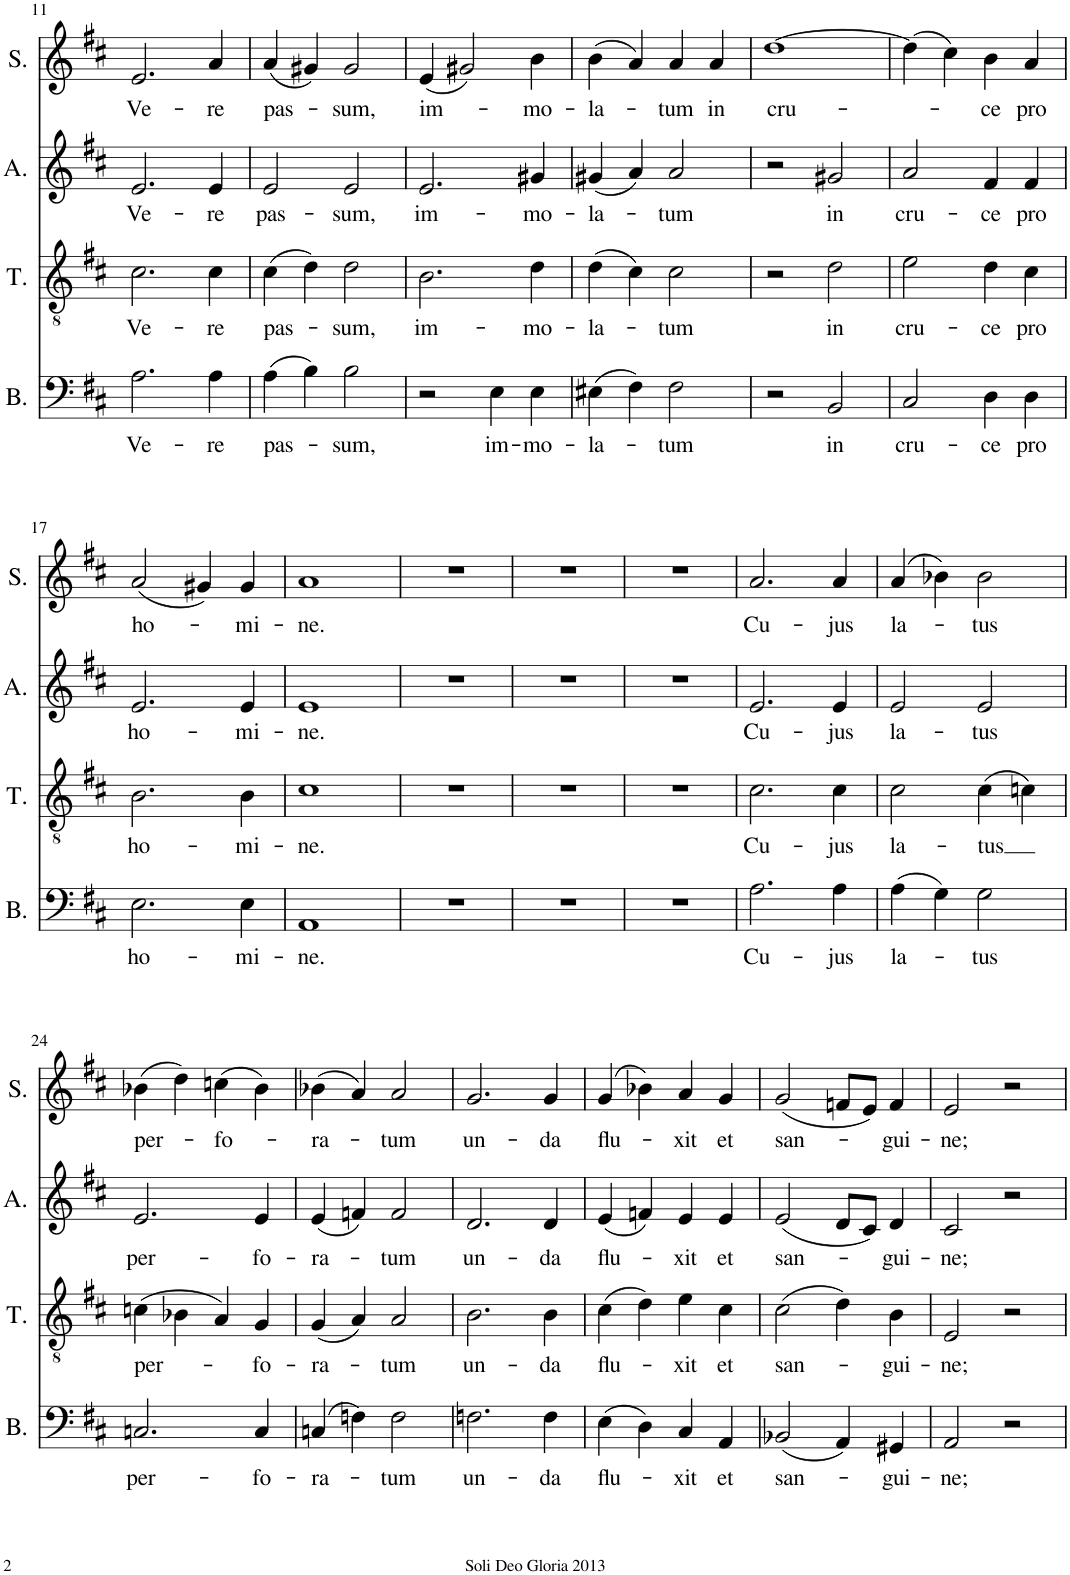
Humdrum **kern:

**kern	**text	**kern	**text	**kern	**text	**kern	**text
*part4	*part4	*part3	*part3	*part2	*part2	*part1	*part1
*staff4	*staff4	*staff3	*staff3	*staff2	*staff2	*staff1	*staff1
*I"Bass	*	*I"Tenor	*	*I"Alto	*	*I"Soprano	*
*I'B.	*	*I'T.	*	*I'A.	*	*I'S.	*
!!LO:PB:g=z
*clefF4	*	*clefGv2	*	*clefG2	*	*clefG2	*
*k[f#c#]	*	*k[f#c#]	*	*k[f#c#]	*	*k[f#c#]	*
*M4/4	*	*M4/4	*	*M4/4	*	*M4/4	*
*met(c|)	*	*met(c|)	*	*met(c|)	*	*met(c|)	*
=11	=11	=11	=11	=11	=11	=11	=11
!	!LO:LY:b	!	!LO:LY:b	!	!LO:LY:b	!	!LO:LY:b
2.A\	Ve-	2.c#\	Ve-	2.e/	Ve-	2.e/	Ve-
!	!LO:LY:b	!	!LO:LY:b	!	!LO:LY:b	!	!LO:LY:b
4A\	-re	4c#\	-re	4e/	-re	4a/	-re
=12	=12	=12	=12	=12	=12	=12	=12
!	!LO:LY:b	!	!LO:LY:b	!	!LO:LY:b	!	!LO:LY:b
(4A\	pas-	(4c#\	pas-	2e/	pas-	(4a/	pas-
4B\)	.	4d\)	.	.	.	4g#X/)	.
!	!LO:LY:b	!	!LO:LY:b	!	!LO:LY:b	!	!LO:LY:b
2B\	-sum,	2d\	-sum,	2e/	-sum,	2g#/	-sum,
=13	=13	=13	=13	=13	=13	=13	=13
!	!	!	!LO:LY:b	!	!LO:LY:b	!	!LO:LY:b
2r	.	2.B\	im-	2.e/	im-	(4e/	im-
.	.	.	.	.	.	2g#X/)	.
!	!LO:LY:b	!	!	!	!	!	!
4E\	im-	.	.	.	.	.	.
!	!LO:LY:b	!	!LO:LY:b	!	!LO:LY:b	!	!LO:LY:b
4E\	-mo-	4d\	-mo-	4g#X/	-mo-	4b\	-mo-
=14	=14	=14	=14	=14	=14	=14	=14
!	!LO:LY:b	!	!LO:LY:b	!	!LO:LY:b	!	!LO:LY:b
(4E#X\	-la-	(4d\	-la-	(4g#X/	-la-	(4b\	-la-
4F#\)	.	4c#\)	.	4a/)	.	4a/)	.
!	!LO:LY:b	!	!LO:LY:b	!	!LO:LY:b	!	!LO:LY:b
2F#\	-tum	2c#\	-tum	2a/	-tum	4a/	-tum
!	!	!	!	!	!	!	!LO:LY:b
.	.	.	.	.	.	4a/	in
=15	=15	=15	=15	=15	=15	=15	=15
!	!	!	!	!	!	!	!LO:LY:b
2r	.	2r	.	2r	.	[1dd	cru-
!	!LO:LY:b	!	!LO:LY:b	!	!LO:LY:b	!	!
2BB/	in	2d\	in	2g#X/	in	.	.
=16	=16	=16	=16	=16	=16	=16	=16
!	!LO:LY:b	!	!LO:LY:b	!	!LO:LY:b	!	!
2C#/	cru-	2e\	cru-	2a/	cru-	(4dd\]	.
.	.	.	.	.	.	4cc#\)	.
!	!LO:LY:b	!	!LO:LY:b	!	!LO:LY:b	!	!LO:LY:b
4D\	-ce	4d\	-ce	4f#/	-ce	4b\	-ce
!	!LO:LY:b	!	!LO:LY:b	!	!LO:LY:b	!	!LO:LY:b
4D\	pro	4c#\	pro	4f#/	pro	4a/	pro
!!LO:LB:g=z
=17	=17	=17	=17	=17	=17	=17	=17
!	!LO:LY:b	!	!LO:LY:b	!	!LO:LY:b	!	!LO:LY:b
2.E\	ho-	2.B\	ho-	2.e/	ho-	(2a/	ho-
.	.	.	.	.	.	4g#X/)	.
!	!LO:LY:b	!	!LO:LY:b	!	!LO:LY:b	!	!LO:LY:b
4E\	-mi-	4B\	-mi-	4e/	-mi-	4g#/	-mi-
=18	=18	=18	=18	=18	=18	=18	=18
!	!LO:LY:b	!	!LO:LY:b	!	!LO:LY:b	!	!LO:LY:b
1AA	-ne.	1c#	-ne.	1e	-ne.	1a	-ne.
=19	=19	=19	=19	=19	=19	=19	=19
1r	.	1r	.	1r	.	1r	.
=20	=20	=20	=20	=20	=20	=20	=20
1r	.	1r	.	1r	.	1r	.
=21	=21	=21	=21	=21	=21	=21	=21
1r	.	1r	.	1r	.	1r	.
=22	=22	=22	=22	=22	=22	=22	=22
!	!LO:LY:b	!	!LO:LY:b	!	!LO:LY:b	!	!LO:LY:b
2.A\	Cu-	2.c#\	Cu-	2.e/	Cu-	2.a/	Cu-
!	!LO:LY:b	!	!LO:LY:b	!	!LO:LY:b	!	!LO:LY:b
4A\	-jus	4c#\	-jus	4e/	-jus	4a/	-jus
=23	=23	=23	=23	=23	=23	=23	=23
!	!LO:LY:b	!	!LO:LY:b	!	!LO:LY:b	!	!LO:LY:b
(4A\	la-	2c#\	la-	2e/	la-	(4a/	la-
4G\)	.	.	.	.	.	4b-X\)	.
!	!LO:LY:b	!	!LO:LY:b	!	!LO:LY:b	!	!LO:LY:b
2G\	-tus	(4c#\	-tus	2e/	-tus	2b-\	-tus
.	.	4cn\)	.	.	.	.	.
!!LO:LB:g=z
=24	=24	=24	=24	=24	=24	=24	=24
!	!LO:LY:b	!	!LO:LY:b	!	!LO:LY:b	!	!LO:LY:b
2.Cn/	per-	(4cn\	per-	2.e/	per-	(4b-X\	per-
.	.	4B-X\	.	.	.	4dd\)	.
!	!	!	!	!	!	!	!LO:LY:b
.	.	4A/)	.	.	.	(4ccn\	-fo-
!	!LO:LY:b	!	!LO:LY:b	!	!LO:LY:b	!	!
4C/	-fo-	4G/	-fo-	4e/	-fo-	4b-\)	.
=25	=25	=25	=25	=25	=25	=25	=25
!	!LO:LY:b	!	!LO:LY:b	!	!LO:LY:b	!	!LO:LY:b
(4Cn/	-ra-	(4G/	-ra-	(4e/	-ra-	(4b-X\	-ra-
4Fn\)	.	4A/)	.	4fn/)	.	4a/)	.
!	!LO:LY:b	!	!LO:LY:b	!	!LO:LY:b	!	!LO:LY:b
2F\	-tum	2A/	-tum	2f/	-tum	2a/	-tum
=26	=26	=26	=26	=26	=26	=26	=26
!	!LO:LY:b	!	!LO:LY:b	!	!LO:LY:b	!	!LO:LY:b
2.Fn\	un-	2.B\	un-	2.d/	un-	2.g/	un-
!	!LO:LY:b	!	!LO:LY:b	!	!LO:LY:b	!	!LO:LY:b
4F\	-da	4B\	-da	4d/	-da	4g/	-da
=27	=27	=27	=27	=27	=27	=27	=27
!	!LO:LY:b	!	!LO:LY:b	!	!LO:LY:b	!	!LO:LY:b
(4E\	flu-	(4c#\	flu-	(4e/	flu-	(4g/	flu-
4D\)	.	4d\)	.	4fn/)	.	4b-X\)	.
!	!LO:LY:b	!	!LO:LY:b	!	!LO:LY:b	!	!LO:LY:b
4C#/	-xit	4e\	-xit	4e/	-xit	4a/	-xit
!	!LO:LY:b	!	!LO:LY:b	!	!LO:LY:b	!	!LO:LY:b
4AA/	et	4c#\	et	4e/	et	4g/	et
=28	=28	=28	=28	=28	=28	=28	=28
!	!LO:LY:b	!	!LO:LY:b	!	!LO:LY:b	!	!LO:LY:b
(2BB-X/	san-	(2c#\	san-	(2e/	san-	(2g/	san-
4AA/)	.	4d\)	.	8d/L	.	8fn/L	.
.	.	.	.	8c#/J)	.	8e/J)	.
!	!LO:LY:b	!	!LO:LY:b	!	!LO:LY:b	!	!LO:LY:b
4GG#X/	-gui-	4B\	-gui-	4d/	-gui-	4f/	-gui-
=29	=29	=29	=29	=29	=29	=29	=29
!	!LO:LY:b	!	!LO:LY:b	!	!LO:LY:b	!	!LO:LY:b
2AA/	-ne;	2E/	-ne;	2c#/	-ne;	2e/	-ne;
2r	.	2r	.	2r	.	2r	.
=	=	=	=	=	=	=	=
*-	*-	*-	*-	*-	*-	*-	*-
